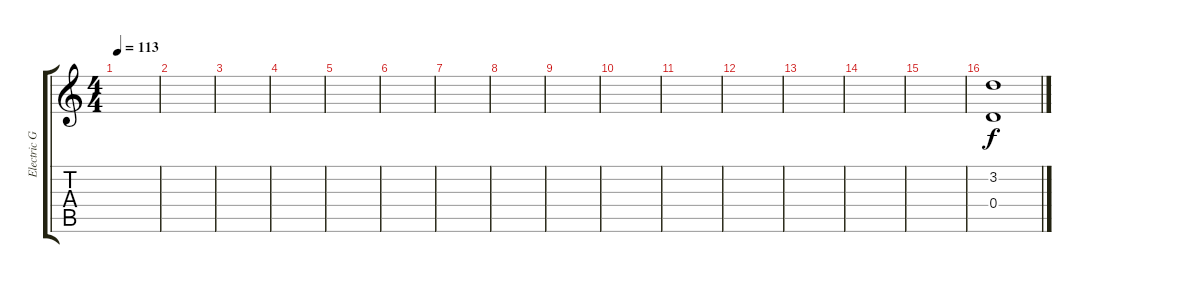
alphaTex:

\track ("Electric Guitar" "Electric G") {instrument distortionguitar}
\staff {score tabs}
\tuning (E4 B3 G3 D3 A2 E2) {hide}
\ts (4 4)
\tempo 113
\clef g2
\ks c
|
|
|
|
|
|
|
|
|
|
|
|
|
|
|
(3.2 0.4).1
